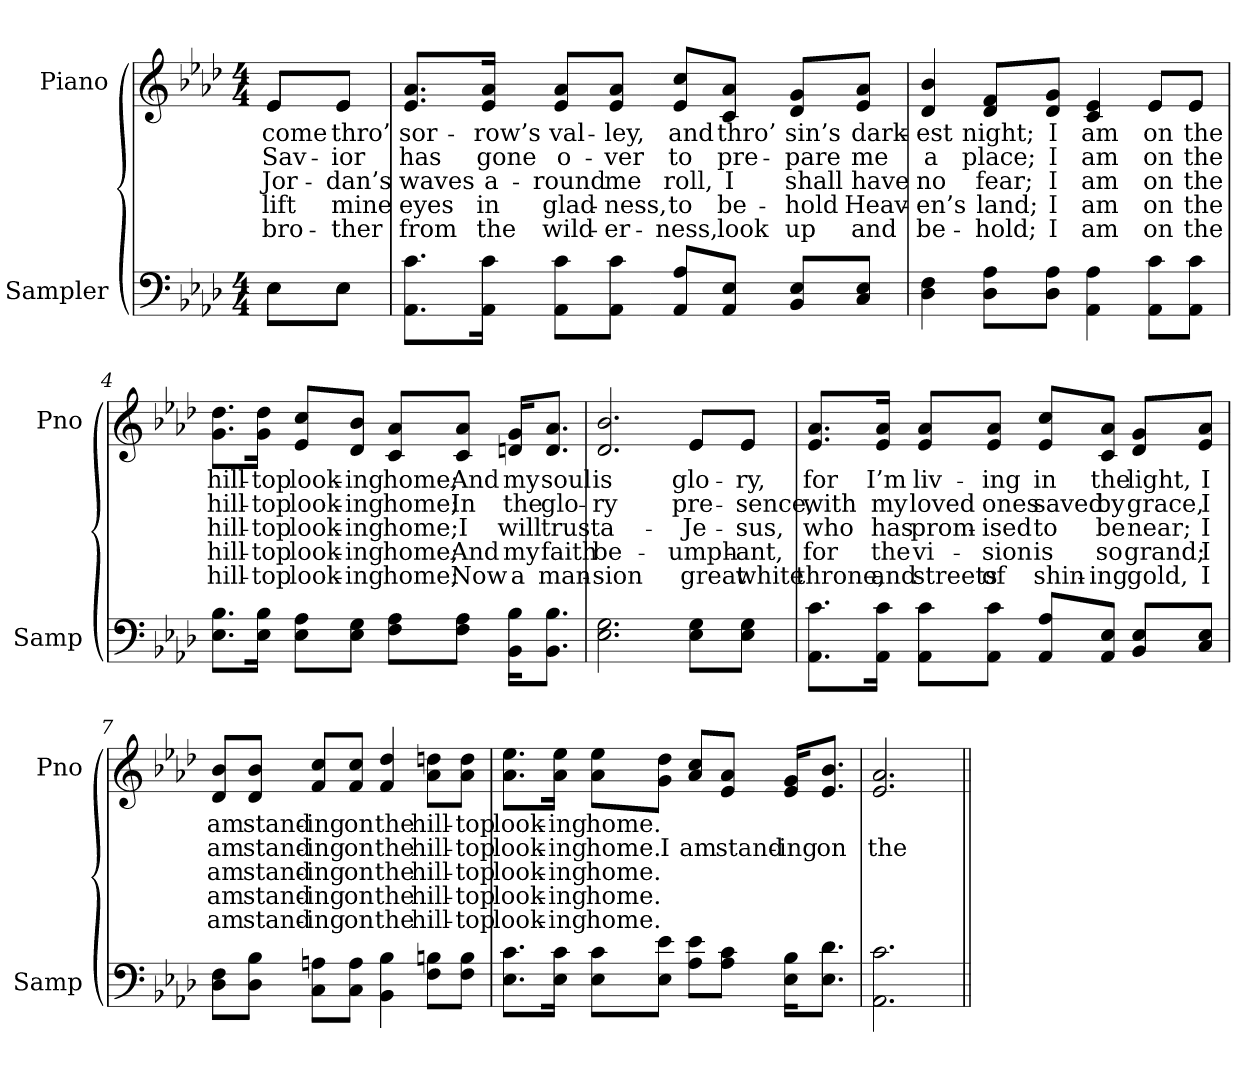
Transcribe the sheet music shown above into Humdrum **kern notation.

**kern	**text	**kern	**text	**text	**text	**text	**text
*part2	*part2	*part1	*part1	*part1	*part1	*part1	*part1
*staff2	*staff2	*staff1	*staff1	*staff1	*staff1	*staff1	*staff1
*I"Sampler	*	*I"Piano	*	*	*	*	*
*I'Samp	*	*I'Pno	*	*	*	*	*
*clefF4	*	*clefG2	*	*	*	*	*
*k[b-e-a-d-]	*	*k[b-e-a-d-]	*	*	*	*	*
*A-:	*	*A-:	*	*	*	*	*
*M4/4	*	*M4/4	*	*	*	*	*
=1	=1	=1	=1	=1	=1	=1	=1
*^	*	*^	*	*	*	*	*
8E-\L	8E-\L	.	8e-/L	8e-/L	come	Sav-	Jor-	lift	bro-
8E-\J	8E-\J	.	8e-/J	8e-/J	thro’	-ior	-dan’s	mine	-ther
*v	*v	*	*	*	*	*	*	*	*
*	*	*v	*v	*	*	*	*	*
=2	=2	=2	=2	=2	=2	=2	=2
8.AA-\ 8.c\L	.	8.e-/ 8.a-/L	sor-	has	waves	eyes	from
16AA-\ 16c\Jk	.	16e-/ 16a-/Jk	-row’s	gone	a-	in	the
8AA-\ 8c\L	.	8e-/ 8a-/L	val-	o-	-round	glad-	wild-
8AA-\ 8c\J	.	8e-/ 8a-/J	-ley,	-ver	me	-ness,	-er-
8AA-/ 8A-/L	.	8e-/ 8cc/L	and	to	roll,	to	-ness,
8AA-/ 8E-/J	.	8c/ 8a-/J	thro’	pre-	I	be-	look
8BB-/ 8E-/L	.	8d-/ 8g/L	sin’s	-pare	shall	-hold	up
8C/ 8E-/J	.	8e-/ 8a-/J	dark-	me	have	Heav-	and
=3	=3	=3	=3	=3	=3	=3	=3
*	*	*^	*	*	*	*	*
4D- 4F	.	4d- 4b-	2.ryy	-est	a	no	-en’s	be-
8D-\ 8A-\L	.	8d-/ 8f/L	.	night;	place;	fear;	land;	-hold;
8D-\ 8A-\J	.	8d-/ 8g/J	.	I	I	I	I	I
4AA- 4A-	.	4c 4e-	.	am	am	am	am	am
8AA-\ 8c\L	.	8e-/L	8e-/L	on	on	on	on	on
8AA-\ 8c\J	.	8e-/J	8e-/J	the	the	the	the	the
*	*	*v	*v	*	*	*	*	*
=4	=4	=4	=4	=4	=4	=4	=4
8.E-\ 8.B-\L	.	8.g\ 8.dd-\L	hill-	hill-	hill-	hill-	hill-
16E-\ 16B-\Jk	.	16g\ 16dd-\Jk	-top	-top	-top	-top	-top
8E-\ 8A-\L	.	8e-/ 8cc/L	look-	look-	look-	look-	look-
8E-\ 8G\J	.	8d-/ 8b-/J	-ing	-ing	-ing	-ing	-ing
8F\ 8A-\L	.	8c/ 8a-/L	home;	home;	home;	home;	home;
8F\ 8A-\J	.	8c/ 8a-/J	And	In	I	And	Now
16BB-\ 16B-\KL	.	16dn/ 16g/KL	my	the	will	my	a
8.BB-\ 8.B-\J	.	8.d/ 8.a-/J	soul	glo-	trust	faith	man-
=5	=5	=5	=5	=5	=5	=5	=5
*	*	*^	*	*	*	*	*
2.E- 2.G	.	2.d- 2.b-	2.ryy	is	-ry	a-	be-	-sion
8E-\ 8G\L	.	8e-/L	8e-/L	glo-	pre-	Je-	-umph-	great
8E-\ 8G\J	.	8e-/J	8e-/J	-ry,	-sence,	-sus,	-ant,	white
*	*	*v	*v	*	*	*	*	*
=6	=6	=6	=6	=6	=6	=6	=6
8.AA-\ 8.c\L	.	8.e-/ 8.a-/L	for	with	who	for	throne,
16AA-\ 16c\Jk	.	16e-/ 16a-/Jk	I’m	my	has	the	and
8AA-\ 8c\L	.	8e-/ 8a-/L	liv-	loved	prom-	vi-	streets
8AA-\ 8c\J	.	8e-/ 8a-/J	-ing	ones	-ised	-sion	of
8AA-/ 8A-/L	.	8e-/ 8cc/L	in	saved	to	is	shin-
8AA-/ 8E-/J	.	8c/ 8a-/J	the	by	be	so	-ing
8BB-/ 8E-/L	.	8d-/ 8g/L	light,	grace,	near;	grand;	gold,
8C/ 8E-/J	.	8e-/ 8a-/J	I	I	I	I	I
=7	=7	=7	=7	=7	=7	=7	=7
8D-\ 8F\L	.	8d-/ 8b-/L	am	am	am	am	am
8D-\ 8B-\J	.	8d-/ 8b-/J	stand-	stand-	stand-	stand-	stand-
8C\ 8An\L	.	8f/ 8cc/L	-ing	-ing	-ing	-ing	-ing
8C\ 8A\J	.	8f/ 8cc/J	on	on	on	on	on
4BB- 4B-	.	4f 4dd-	the	the	the	the	the
8F\ 8Bn\L	.	8a-\ 8ddn\L	hill-	hill-	hill-	hill-	hill-
8F\ 8B\J	.	8a-\ 8dd\J	-top	-top	-top	-top	-top
=8	=8	=8	=8	=8	=8	=8	=8
8.E-\ 8.c\L	.	8.a-\ 8.ee-\L	look-	look-	look-	look-	look-
16E-\ 16c\Jk	.	16a-\ 16ee-\Jk	-ing	-ing	-ing	-ing	-ing
8E-\ 8c\L	.	8a-\ 8ee-\L	home.	home.	home.	home.	home.
8E-\ 8e-\J	.	8g\ 8dd-\J	.	I	.	.	.
8A-\ 8e-\L	.	8a-/ 8cc/L	.	am	.	.	.
8A-\ 8c\J	.	8e-/ 8a-/J	.	stand-	.	.	.
16E-\ 16B-\KL	.	16e-/ 16g/KL	.	-ing	.	.	.
8.E-\ 8.d-\J	.	8.e-/ 8.b-/J	.	on	.	.	.
=9	=9	=9	=9	=9	=9	=9	=9
2.AA- 2.c	.	2.e- 2.a-	.	the	.	.	.
=||	=||	=||	=||	=||	=||	=||	=||
*-	*-	*-	*-	*-	*-	*-	*-
